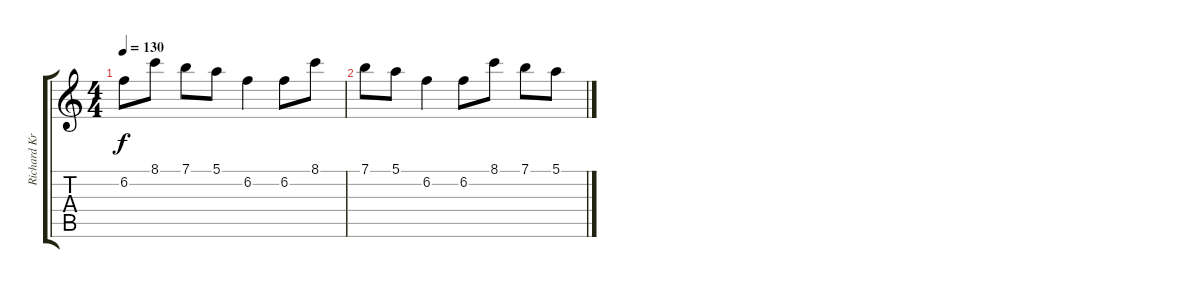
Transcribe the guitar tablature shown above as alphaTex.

\track ("Richard Kruspe" "Richard Kr") {instrument electricguitarjazz}
\staff {score tabs}
\tuning (E4 B3 G3 D3 A2 D2) {hide}
\ts (4 4)
\tempo 130
\clef g2
\ks c
6.2.8{dy f} 8.1.8 7.1.8 5.1.8 6.2.4 6.2.8 8.1.8 |
7.1.8 5.1.8 6.2.4 6.2.8 8.1.8 7.1.8 5.1.8
